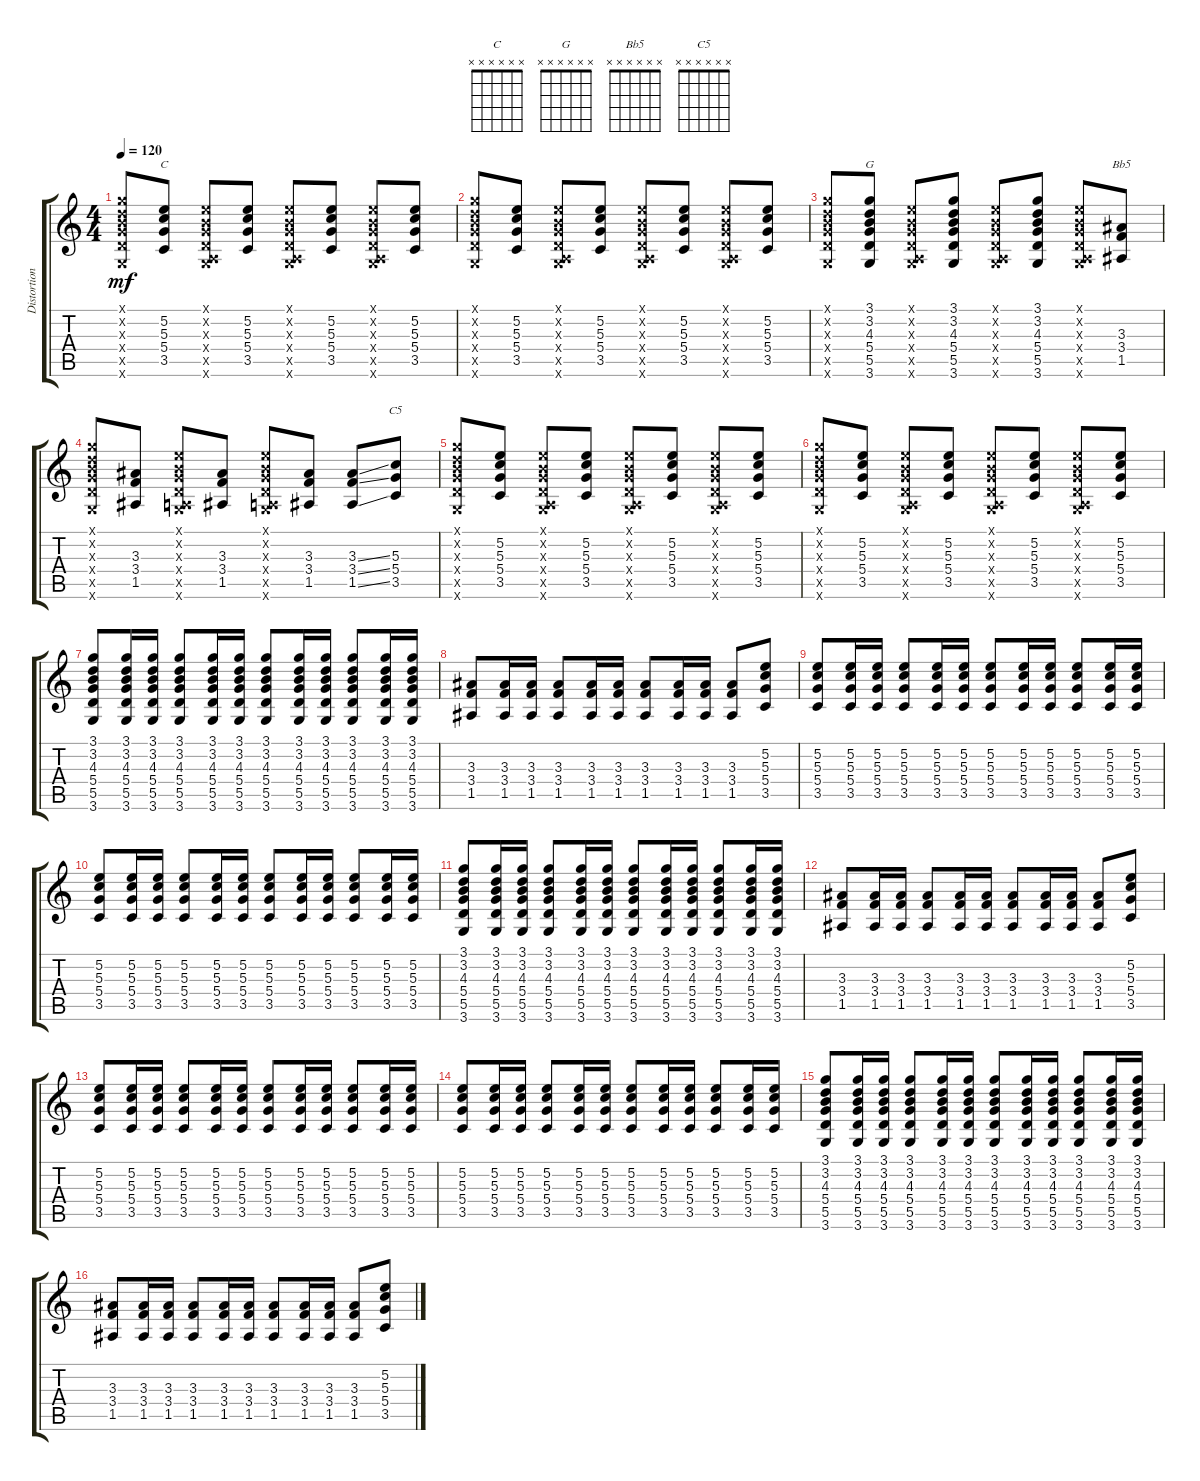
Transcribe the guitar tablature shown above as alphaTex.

\track ("Distortion " "Distortion") {instrument distortionguitar}
\staff {score tabs}
\tuning (E4 B3 G3 D3 A2 E2) {hide}
\chord ("C" x x x x x x) {firstfret 0}
\chord ("G" x x x x x x) {firstfret 0}
\chord ("Bb5" x x x x x x) {firstfret 0}
\chord ("C5" x x x x x x) {firstfret 0}
\ts (4 4)
\tempo 120
\clef g2
\ks c
(3.1{x} 3.2{x} 4.3{x} 5.4{x} 5.5{x} 3.6{x}).8{dy mf} (5.2 5.3 5.4 3.5).8{ch "C"} (0.1{x} 0.2{x} 0.3{x} 0.4{x} 0.5{x} 3.6{x}).8 (5.2 5.3 5.4 3.5).8 (0.1{x} 0.2{x} 0.3{x} 0.4{x} 0.5{x} 3.6{x}).8 (5.2 5.3 5.4 3.5).8 (0.1{x} 0.2{x} 0.3{x} 0.4{x} 0.5{x} 3.6{x}).8 (5.2 5.3 5.4 3.5).8 |
(3.1{x} 3.2{x} 4.3{x} 5.4{x} 5.5{x} 3.6{x}).8 (5.2 5.3 5.4 3.5).8 (0.1{x} 0.2{x} 0.3{x} 0.4{x} 0.5{x} 3.6{x}).8 (5.2 5.3 5.4 3.5).8 (0.1{x} 0.2{x} 0.3{x} 0.4{x} 0.5{x} 3.6{x}).8 (5.2 5.3 5.4 3.5).8 (0.1{x} 0.2{x} 0.3{x} 0.4{x} 0.5{x} 3.6{x}).8 (5.2 5.3 5.4 3.5).8 |
(3.1{x} 3.2{x} 4.3{x} 5.4{x} 5.5{x} 3.6{x}).8 (3.1 3.2 4.3 5.4 5.5 3.6).8{ch "G"} (0.1{x} 0.2{x} 0.3{x} 0.4{x} 0.5{x} 3.6{x}).8 (3.1 3.2 4.3 5.4 5.5 3.6).8 (0.1{x} 0.2{x} 0.3{x} 0.4{x} 0.5{x} 3.6{x}).8 (3.1 3.2 4.3 5.4 5.5 3.6).8 (0.1{x} 0.2{x} 0.3{x} 0.4{x} 0.5{x} 3.6{x}).8 (3.3 3.4 1.5).8{ch "Bb5"} |
(3.1{x} 3.2{x} 4.3{x} 5.4{x} 5.5{x} 3.6{x}).8 (3.3 3.4 1.5).8 (0.1{x} 0.2{x} 0.3{x} 0.4{x} 0.5{x} 3.6{x}).8 (3.3 3.4 1.5).8 (0.1{x} 0.2{x} 0.3{x} 0.4{x} 0.5{x} 3.6{x}).8 (3.3 3.4 1.5).8 (3.3{ss} 3.4{ss} 1.5{ss}).8 (5.3 5.4 3.5).8{ch "C5"} |
(3.1{x} 3.2{x} 4.3{x} 5.4{x} 5.5{x} 3.6{x}).8 (5.2 5.3 5.4 3.5).8 (0.1{x} 0.2{x} 0.3{x} 0.4{x} 0.5{x} 3.6{x}).8 (5.2 5.3 5.4 3.5).8 (0.1{x} 0.2{x} 0.3{x} 0.4{x} 0.5{x} 3.6{x}).8 (5.2 5.3 5.4 3.5).8 (0.1{x} 0.2{x} 0.3{x} 0.4{x} 0.5{x} 3.6{x}).8 (5.2 5.3 5.4 3.5).8 |
(3.1{x} 3.2{x} 4.3{x} 5.4{x} 5.5{x} 3.6{x}).8 (5.2 5.3 5.4 3.5).8 (0.1{x} 0.2{x} 0.3{x} 0.4{x} 0.5{x} 3.6{x}).8 (5.2 5.3 5.4 3.5).8 (0.1{x} 0.2{x} 0.3{x} 0.4{x} 0.5{x} 3.6{x}).8 (5.2 5.3 5.4 3.5).8 (0.1{x} 0.2{x} 0.3{x} 0.4{x} 0.5{x} 3.6{x}).8 (5.2 5.3 5.4 3.5).8 |
(3.1 3.2 4.3 5.4 5.5 3.6).8 (3.1 3.2 4.3 5.4 5.5 3.6).16 (3.1 3.2 4.3 5.4 5.5 3.6).16 (3.1 3.2 4.3 5.4 5.5 3.6).8 (3.1 3.2 4.3 5.4 5.5 3.6).16 (3.1 3.2 4.3 5.4 5.5 3.6).16 (3.1 3.2 4.3 5.4 5.5 3.6).8 (3.1 3.2 4.3 5.4 5.5 3.6).16 (3.1 3.2 4.3 5.4 5.5 3.6).16 (3.1 3.2 4.3 5.4 5.5 3.6).8 (3.1 3.2 4.3 5.4 5.5 3.6).16 (3.1 3.2 4.3 5.4 5.5 3.6).16 |
(3.3 3.4 1.5).8 (3.3 3.4 1.5).16 (3.3 3.4 1.5).16 (3.3 3.4 1.5).8 (3.3 3.4 1.5).16 (3.3 3.4 1.5).16 (3.3 3.4 1.5).8 (3.3 3.4 1.5).16 (3.3 3.4 1.5).16 (3.3 3.4 1.5).8 (5.2 5.3 5.4 3.5).8 |
(5.2 5.3 5.4 3.5).8 (5.2 5.3 5.4 3.5).16 (5.2 5.3 5.4 3.5).16 (5.2 5.3 5.4 3.5).8 (5.2 5.3 5.4 3.5).16 (5.2 5.3 5.4 3.5).16 (5.2 5.3 5.4 3.5).8 (5.2 5.3 5.4 3.5).16 (5.2 5.3 5.4 3.5).16 (5.2 5.3 5.4 3.5).8 (5.2 5.3 5.4 3.5).16 (5.2 5.3 5.4 3.5).16 |
(5.2 5.3 5.4 3.5).8 (5.2 5.3 5.4 3.5).16 (5.2 5.3 5.4 3.5).16 (5.2 5.3 5.4 3.5).8 (5.2 5.3 5.4 3.5).16 (5.2 5.3 5.4 3.5).16 (5.2 5.3 5.4 3.5).8 (5.2 5.3 5.4 3.5).16 (5.2 5.3 5.4 3.5).16 (5.2 5.3 5.4 3.5).8 (5.2 5.3 5.4 3.5).16 (5.2 5.3 5.4 3.5).16 |
(3.1 3.2 4.3 5.4 5.5 3.6).8 (3.1 3.2 4.3 5.4 5.5 3.6).16 (3.1 3.2 4.3 5.4 5.5 3.6).16 (3.1 3.2 4.3 5.4 5.5 3.6).8 (3.1 3.2 4.3 5.4 5.5 3.6).16 (3.1 3.2 4.3 5.4 5.5 3.6).16 (3.1 3.2 4.3 5.4 5.5 3.6).8 (3.1 3.2 4.3 5.4 5.5 3.6).16 (3.1 3.2 4.3 5.4 5.5 3.6).16 (3.1 3.2 4.3 5.4 5.5 3.6).8 (3.1 3.2 4.3 5.4 5.5 3.6).16 (3.1 3.2 4.3 5.4 5.5 3.6).16 |
(3.3 3.4 1.5).8 (3.3 3.4 1.5).16 (3.3 3.4 1.5).16 (3.3 3.4 1.5).8 (3.3 3.4 1.5).16 (3.3 3.4 1.5).16 (3.3 3.4 1.5).8 (3.3 3.4 1.5).16 (3.3 3.4 1.5).16 (3.3 3.4 1.5).8 (5.2 5.3 5.4 3.5).8 |
(5.2 5.3 5.4 3.5).8 (5.2 5.3 5.4 3.5).16 (5.2 5.3 5.4 3.5).16 (5.2 5.3 5.4 3.5).8 (5.2 5.3 5.4 3.5).16 (5.2 5.3 5.4 3.5).16 (5.2 5.3 5.4 3.5).8 (5.2 5.3 5.4 3.5).16 (5.2 5.3 5.4 3.5).16 (5.2 5.3 5.4 3.5).8 (5.2 5.3 5.4 3.5).16 (5.2 5.3 5.4 3.5).16 |
(5.2 5.3 5.4 3.5).8 (5.2 5.3 5.4 3.5).16 (5.2 5.3 5.4 3.5).16 (5.2 5.3 5.4 3.5).8 (5.2 5.3 5.4 3.5).16 (5.2 5.3 5.4 3.5).16 (5.2 5.3 5.4 3.5).8 (5.2 5.3 5.4 3.5).16 (5.2 5.3 5.4 3.5).16 (5.2 5.3 5.4 3.5).8 (5.2 5.3 5.4 3.5).16 (5.2 5.3 5.4 3.5).16 |
(3.1 3.2 4.3 5.4 5.5 3.6).8 (3.1 3.2 4.3 5.4 5.5 3.6).16 (3.1 3.2 4.3 5.4 5.5 3.6).16 (3.1 3.2 4.3 5.4 5.5 3.6).8 (3.1 3.2 4.3 5.4 5.5 3.6).16 (3.1 3.2 4.3 5.4 5.5 3.6).16 (3.1 3.2 4.3 5.4 5.5 3.6).8 (3.1 3.2 4.3 5.4 5.5 3.6).16 (3.1 3.2 4.3 5.4 5.5 3.6).16 (3.1 3.2 4.3 5.4 5.5 3.6).8 (3.1 3.2 4.3 5.4 5.5 3.6).16 (3.1 3.2 4.3 5.4 5.5 3.6).16 |
(3.3 3.4 1.5).8 (3.3 3.4 1.5).16 (3.3 3.4 1.5).16 (3.3 3.4 1.5).8 (3.3 3.4 1.5).16 (3.3 3.4 1.5).16 (3.3 3.4 1.5).8 (3.3 3.4 1.5).16 (3.3 3.4 1.5).16 (3.3 3.4 1.5).8 (5.2 5.3 5.4 3.5).8
